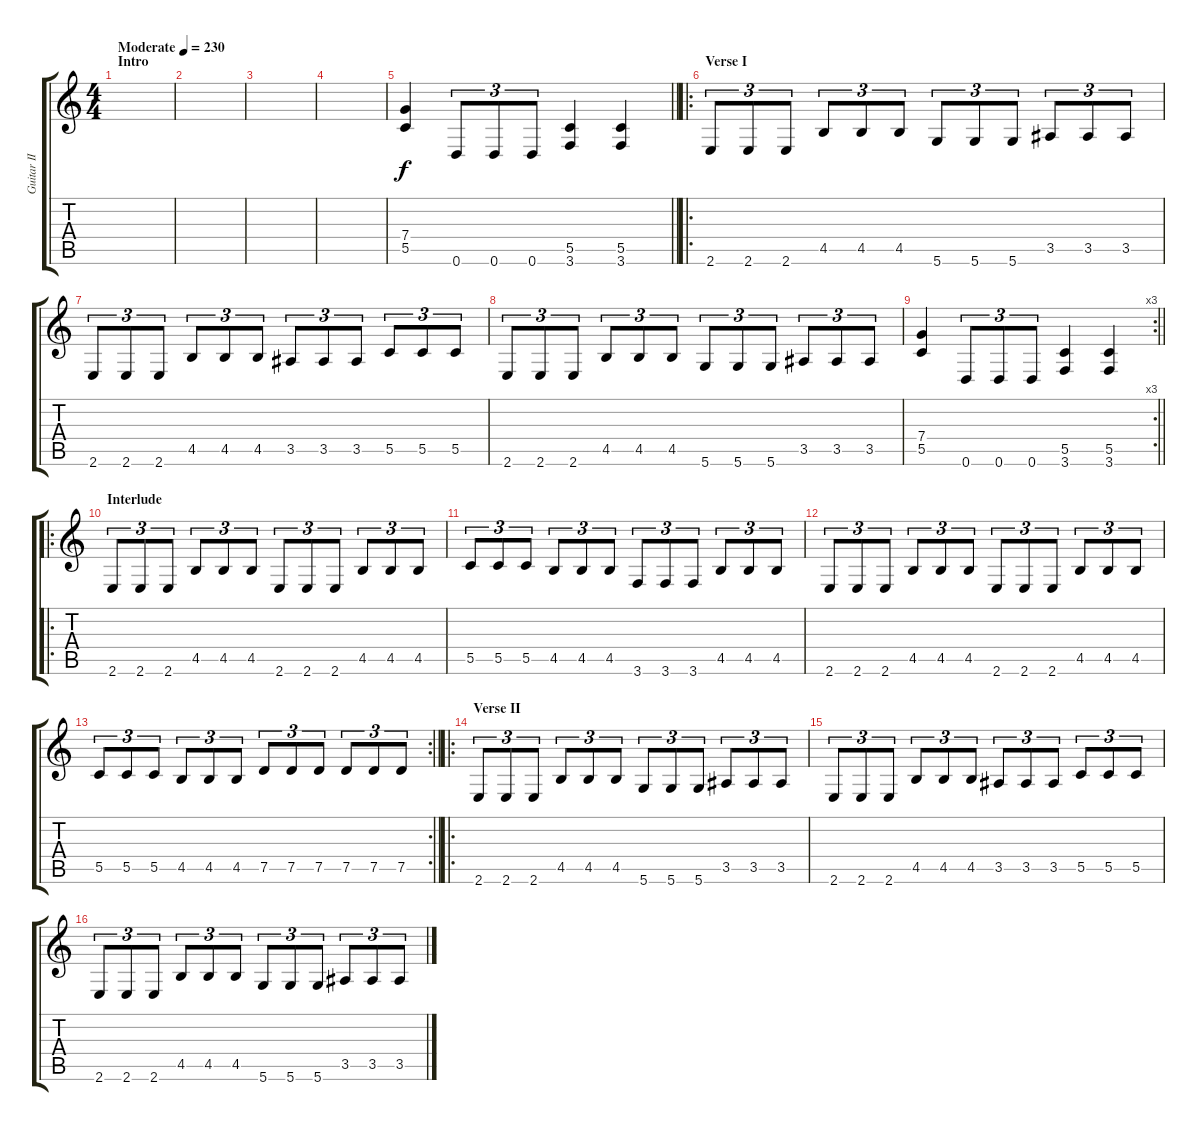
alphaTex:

\track ("Guitar II" "Guitar II") {instrument distortionguitar}
\staff {score tabs}
\tuning (D4 A3 F3 C3 G2 D2) {hide}
\ts (4 4)
\section ("" "Intro")
\tempo (230 "Moderate")
\clef g2
\ks c
|
|
|
|
\barLineRight lightlight
(7.4 5.5).4 0.6.8{tu (3 2)} 0.6.8{tu (3 2)} 0.6.8{tu (3 2)} (5.5 3.6).4 (5.5 3.6).4 |
\ro
\section ("" "Verse I")
2.6.8{tu (3 2)} 2.6.8{tu (3 2)} 2.6.8{tu (3 2)} 4.5.8{tu (3 2)} 4.5.8{tu (3 2)} 4.5.8{tu (3 2)} 5.6.8{tu (3 2)} 5.6.8{tu (3 2)} 5.6.8{tu (3 2)} 3.5.8{tu (3 2)} 3.5.8{tu (3 2)} 3.5.8{tu (3 2)} |
2.6.8{tu (3 2)} 2.6.8{tu (3 2)} 2.6.8{tu (3 2)} 4.5.8{tu (3 2)} 4.5.8{tu (3 2)} 4.5.8{tu (3 2)} 3.5.8{tu (3 2)} 3.5.8{tu (3 2)} 3.5.8{tu (3 2)} 5.5.8{tu (3 2)} 5.5.8{tu (3 2)} 5.5.8{tu (3 2)} |
2.6.8{tu (3 2)} 2.6.8{tu (3 2)} 2.6.8{tu (3 2)} 4.5.8{tu (3 2)} 4.5.8{tu (3 2)} 4.5.8{tu (3 2)} 5.6.8{tu (3 2)} 5.6.8{tu (3 2)} 5.6.8{tu (3 2)} 3.5.8{tu (3 2)} 3.5.8{tu (3 2)} 3.5.8{tu (3 2)} |
\rc 3
\barLineRight lightlight
(7.4 5.5).4 0.6.8{tu (3 2)} 0.6.8{tu (3 2)} 0.6.8{tu (3 2)} (5.5 3.6).4 (5.5 3.6).4 |
\ro
\section ("" "Interlude")
2.6.8{tu (3 2)} 2.6.8{tu (3 2)} 2.6.8{tu (3 2)} 4.5.8{tu (3 2)} 4.5.8{tu (3 2)} 4.5.8{tu (3 2)} 2.6.8{tu (3 2)} 2.6.8{tu (3 2)} 2.6.8{tu (3 2)} 4.5.8{tu (3 2)} 4.5.8{tu (3 2)} 4.5.8{tu (3 2)} |
5.5.8{tu (3 2)} 5.5.8{tu (3 2)} 5.5.8{tu (3 2)} 4.5.8{tu (3 2)} 4.5.8{tu (3 2)} 4.5.8{tu (3 2)} 3.6.8{tu (3 2)} 3.6.8{tu (3 2)} 3.6.8{tu (3 2)} 4.5.8{tu (3 2)} 4.5.8{tu (3 2)} 4.5.8{tu (3 2)} |
2.6.8{tu (3 2)} 2.6.8{tu (3 2)} 2.6.8{tu (3 2)} 4.5.8{tu (3 2)} 4.5.8{tu (3 2)} 4.5.8{tu (3 2)} 2.6.8{tu (3 2)} 2.6.8{tu (3 2)} 2.6.8{tu (3 2)} 4.5.8{tu (3 2)} 4.5.8{tu (3 2)} 4.5.8{tu (3 2)} |
\rc 2
\barLineRight lightlight
5.5.8{tu (3 2)} 5.5.8{tu (3 2)} 5.5.8{tu (3 2)} 4.5.8{tu (3 2)} 4.5.8{tu (3 2)} 4.5.8{tu (3 2)} 7.5.8{tu (3 2)} 7.5.8{tu (3 2)} 7.5.8{tu (3 2)} 7.5.8{tu (3 2)} 7.5.8{tu (3 2)} 7.5.8{tu (3 2)} |
\ro
\section ("" "Verse II")
2.6.8{tu (3 2)} 2.6.8{tu (3 2)} 2.6.8{tu (3 2)} 4.5.8{tu (3 2)} 4.5.8{tu (3 2)} 4.5.8{tu (3 2)} 5.6.8{tu (3 2)} 5.6.8{tu (3 2)} 5.6.8{tu (3 2)} 3.5.8{tu (3 2)} 3.5.8{tu (3 2)} 3.5.8{tu (3 2)} |
2.6.8{tu (3 2)} 2.6.8{tu (3 2)} 2.6.8{tu (3 2)} 4.5.8{tu (3 2)} 4.5.8{tu (3 2)} 4.5.8{tu (3 2)} 3.5.8{tu (3 2)} 3.5.8{tu (3 2)} 3.5.8{tu (3 2)} 5.5.8{tu (3 2)} 5.5.8{tu (3 2)} 5.5.8{tu (3 2)} |
2.6.8{tu (3 2)} 2.6.8{tu (3 2)} 2.6.8{tu (3 2)} 4.5.8{tu (3 2)} 4.5.8{tu (3 2)} 4.5.8{tu (3 2)} 5.6.8{tu (3 2)} 5.6.8{tu (3 2)} 5.6.8{tu (3 2)} 3.5.8{tu (3 2)} 3.5.8{tu (3 2)} 3.5.8{tu (3 2)}
